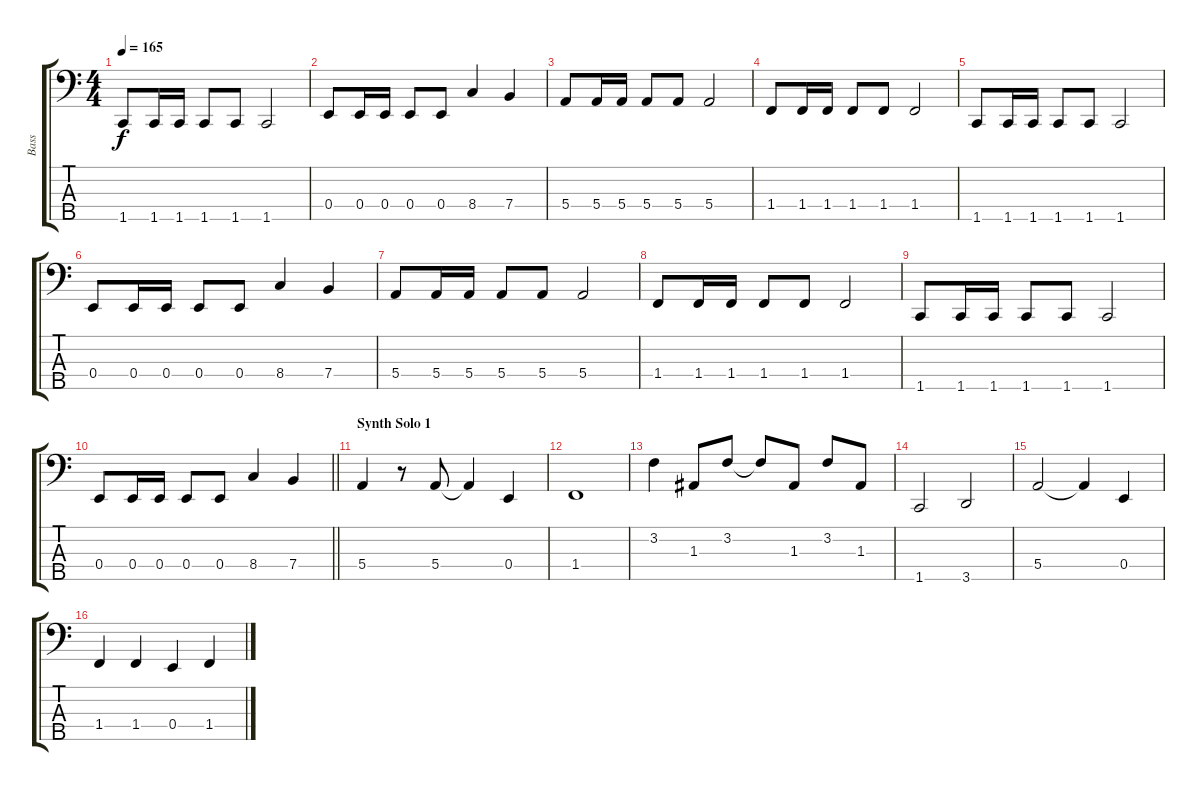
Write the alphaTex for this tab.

\track ("Bass" "Bass") {instrument electricbassfinger}
\staff {score tabs}
\tuning (G2 D2 A1 E1 B0) {hide}
\ts (4 4)
\tempo 165
\clef f4
\ks c
1.5.8{dy f} 1.5.16 1.5.16 1.5.8 1.5.8 1.5.2 |
0.4.8 0.4.16 0.4.16 0.4.8 0.4.8 8.4.4 7.4.4 |
5.4.8 5.4.16 5.4.16 5.4.8 5.4.8 5.4.2 |
1.4.8 1.4.16 1.4.16 1.4.8 1.4.8 1.4.2 |
1.5.8 1.5.16 1.5.16 1.5.8 1.5.8 1.5.2 |
0.4.8 0.4.16 0.4.16 0.4.8 0.4.8 8.4.4 7.4.4 |
5.4.8 5.4.16 5.4.16 5.4.8 5.4.8 5.4.2 |
1.4.8 1.4.16 1.4.16 1.4.8 1.4.8 1.4.2 |
1.5.8 1.5.16 1.5.16 1.5.8 1.5.8 1.5.2 |
\barLineRight lightlight
0.4.8 0.4.16 0.4.16 0.4.8 0.4.8 8.4.4 7.4.4 |
\section ("" "Synth Solo 1")
5.4.4 r.8 5.4.8 5.4{t}.4 0.4.4 |
1.4.1 |
3.2.4 1.3.8 3.2.8 3.2{t}.8 1.3.8 3.2.8 1.3.8 |
1.5.2 3.5.2 |
5.4.2 5.4{t}.4 0.4.4 |
1.4.4 1.4.4 0.4.4 1.4.4
